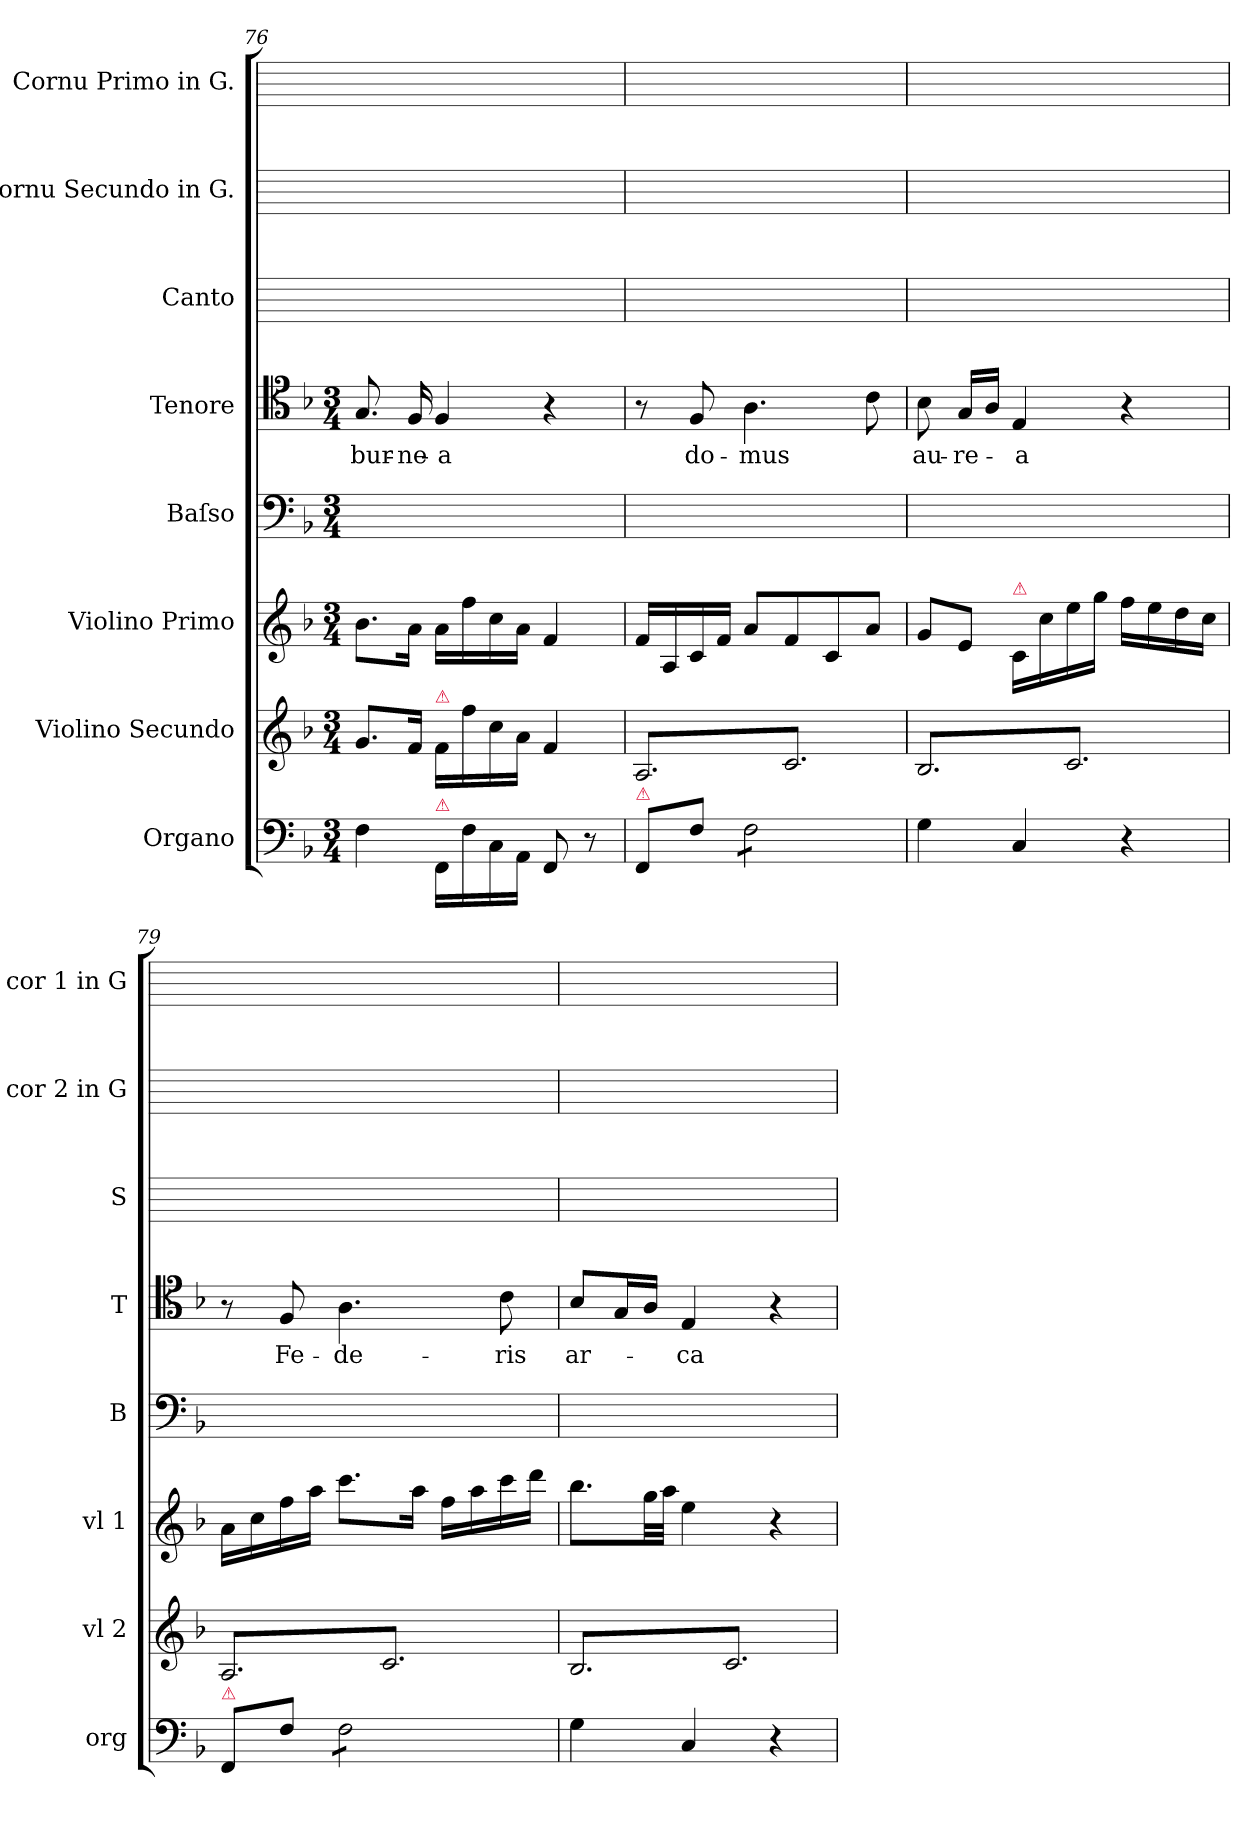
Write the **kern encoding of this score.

**kern	**kern	**kern	**kern	**kern	**text	**kern	**kern	**kern
*part8	*part7	*part6	*part5	*part4	*part4	*part3	*part2	*part1
*staff8	*staff7	*staff6	*staff5	*staff4	*staff4	*staff3	*staff2	*staff1
*I"Organo	*I"Violino Secundo	*I"Violino Primo	*I"Baſso	*I"Tenore	*	*I"Canto	*I"Cornu Secundo in G.	*I"Cornu Primo in G.
*I'org	*I'vl 2	*I'vl 1	*I'B	*I'T	*	*I'S	*I'cor 2 in G	*I'cor 1 in G
*clefF4	*clefG2	*clefG2	*clefF4	*clefC4	*	*	*	*
*k[b-]	*k[b-]	*k[b-]	*k[b-]	*k[b-]	*	*	*	*
*F:	*F:	*F:	*F:	*F:	*	*	*	*
*M3/4	*M3/4	*M3/4	*M3/4	*M3/4	*	*	*	*
=76	=76	=76	=76	=76	=76	=76	=76	=76
4F\	8.g/L	8.b-\L	2.ryy	8.G/	-bur-	2.ryy	2.ryy	2.ryy
.	16f/Jk	16a\Jk	.	16F/	-ne-	.	.	.
!	!LO:TX:a:color=crimson:t=⚠	!	!	!	!	!	!	!
!LO:TX:a:color=crimson:t=⚠	!	!	!	!	!	!	!	!
16FF/LL	16f/LL	16a\LL	.	4F/	-a	.	.	.
16F\	16ff\	16ff\	.	.	.	.	.	.
16C\	16cc\	16cc\	.	.	.	.	.	.
16AA\JJ	16a\JJ	16a\JJ	.	.	.	.	.	.
8FF/	4f/	4f/	.	4r	.	.	.	.
8r	.	.	.	.	.	.	.	.
=77	=77	=77	=77	=77	=77	=77	=77	=77
!LO:TX:a:color=crimson:t=⚠	!	!	!	!	!	!	!	!
*	*tremolo	*	*	*	*	*	*	*
8FF/L	8A/L	16f/LL	2.ryy	8r	.	2.ryy	2.ryy	2.ryy
.	.	16A/	.	.	.	.	.	.
8F\J	8c/	16c/	.	8F/	do-	.	.	.
.	.	16f/JJ	.	.	.	.	.	.
*tremolo	*	*	*	*	*	*	*	*
8F\L	8A/	8a/L	.	4.A\	-mus	.	.	.
8F\	8c/	8f/	.	.	.	.	.	.
8F\	8A/	8c/	.	.	.	.	.	.
8F\J	8c/J	8a/J	.	8c\	.	.	.	.
*Xtremolo	*	*	*	*	*	*	*	*
=78	=78	=78	=78	=78	=78	=78	=78	=78
4G\	8B-/L	8g/L	2.ryy	8B-\	au-	2.ryy	2.ryy	2.ryy
.	8c/	8e/J	.	16G/LL	-re-	.	.	.
.	.	.	.	16A/JJ	.	.	.	.
!	!	!LO:TX:a:color=crimson:t=⚠	!	!	!	!	!	!
4C/	8B-/	16c/LL	.	4E/	-a	.	.	.
.	.	16cc\	.	.	.	.	.	.
.	8c/	16ee\	.	.	.	.	.	.
.	.	16gg\JJ	.	.	.	.	.	.
4r	8B-/	16ff\LL	.	4r	.	.	.	.
.	.	16ee\	.	.	.	.	.	.
.	8c/J	16dd\	.	.	.	.	.	.
.	.	16cc\JJ	.	.	.	.	.	.
=79	=79	=79	=79	=79	=79	=79	=79	=79
!LO:TX:a:color=crimson:t=⚠	!	!	!	!	!	!	!	!
8FF/L	8A/L	16a\LL	2.ryy	8r	.	2.ryy	2.ryy	2.ryy
.	.	16cc\	.	.	.	.	.	.
8F\J	8c/	16ff\	.	8F/	Fe-	.	.	.
.	.	16aa\JJ	.	.	.	.	.	.
*tremolo	*	*	*	*	*	*	*	*
8F\L	8A/	8.ccc\L	.	4.A\	-de-	.	.	.
8F\	8c/	.	.	.	.	.	.	.
.	.	16aa\Jk	.	.	.	.	.	.
8F\	8A/	16ff\LL	.	.	.	.	.	.
.	.	16aa\	.	.	.	.	.	.
8F\J	8c/J	16ccc\	.	8c\	-ris	.	.	.
*Xtremolo	*	*	*	*	*	*	*	*
.	.	16ddd\JJ	.	.	.	.	.	.
=80	=80	=80	=80	=80	=80	=80	=80	=80
4G\	8B-/L	8.bb-\L	2.ryy	8B-/L	ar-	2.ryy	2.ryy	2.ryy
.	8c/	.	.	16G/L	.	.	.	.
.	.	32gg\LL	.	16A/JJ	.	.	.	.
.	.	32aa\JJJ	.	.	.	.	.	.
4C/	8B-/	4ee\	.	4E/	-ca	.	.	.
.	8c/	.	.	.	.	.	.	.
4r	8B-/	4r	.	4r	.	.	.	.
.	8c/J	.	.	.	.	.	.	.
*	*Xtremolo	*	*	*	*	*	*	*
.	.	.	.	.	.	.	.	.
.	.	.	.	.	.	.	.	.
.	.	.	.	.	.	.	.	.
=	=	=	=	=	=	=	=	=
*-	*-	*-	*-	*-	*-	*-	*-	*-
